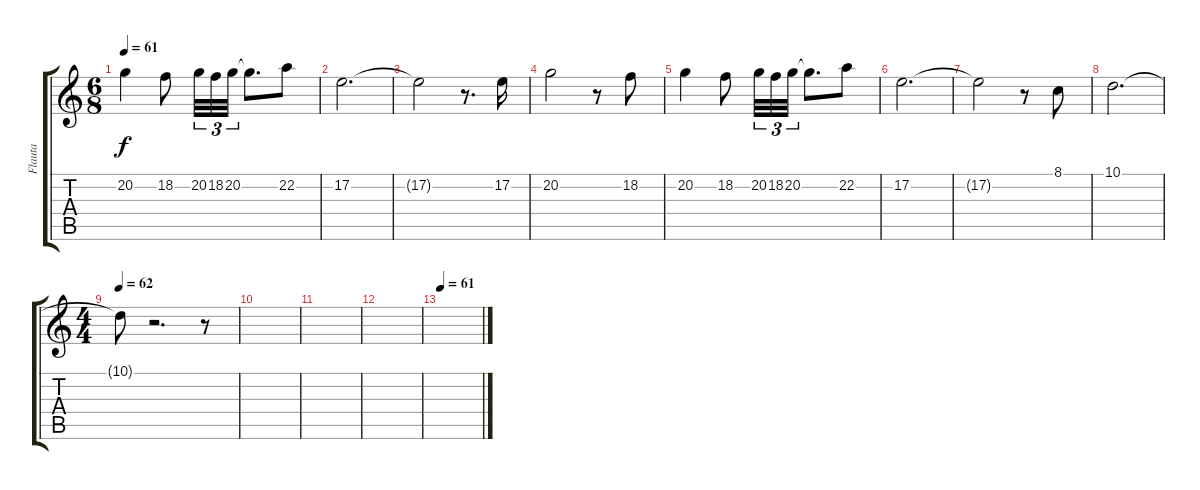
\track ("Flauta" "Flauta") {instrument recorder}
\staff {score tabs}
\tuning (E4 B3 G3 D3 A2 E2) {hide}
\ts (6 8)
\tempo 61
\clef g2
\ks c
20.2.4{dy f} 18.2.8 20.2.32{tu (3 2)} 18.2.32{tu (3 2)} 20.2.32{tu (3 2)} 20.2{t}.8{d} 22.2.8 |
17.2.2{d} |
17.2{t}.2 r.8{d} 17.2.16 |
20.2.2 r.8 18.2.8 |
20.2.4 18.2.8 20.2.32{tu (3 2)} 18.2.32{tu (3 2)} 20.2.32{tu (3 2)} 20.2{t}.8{d} 22.2.8 |
17.2.2{d} |
17.2{t}.2 r.8 8.1.8 |
10.1.2{d} |
\ts (4 4)
\tempo 62
10.1{t}.8 r.2{d} r.8 |
|
|
|
\tempo 61
